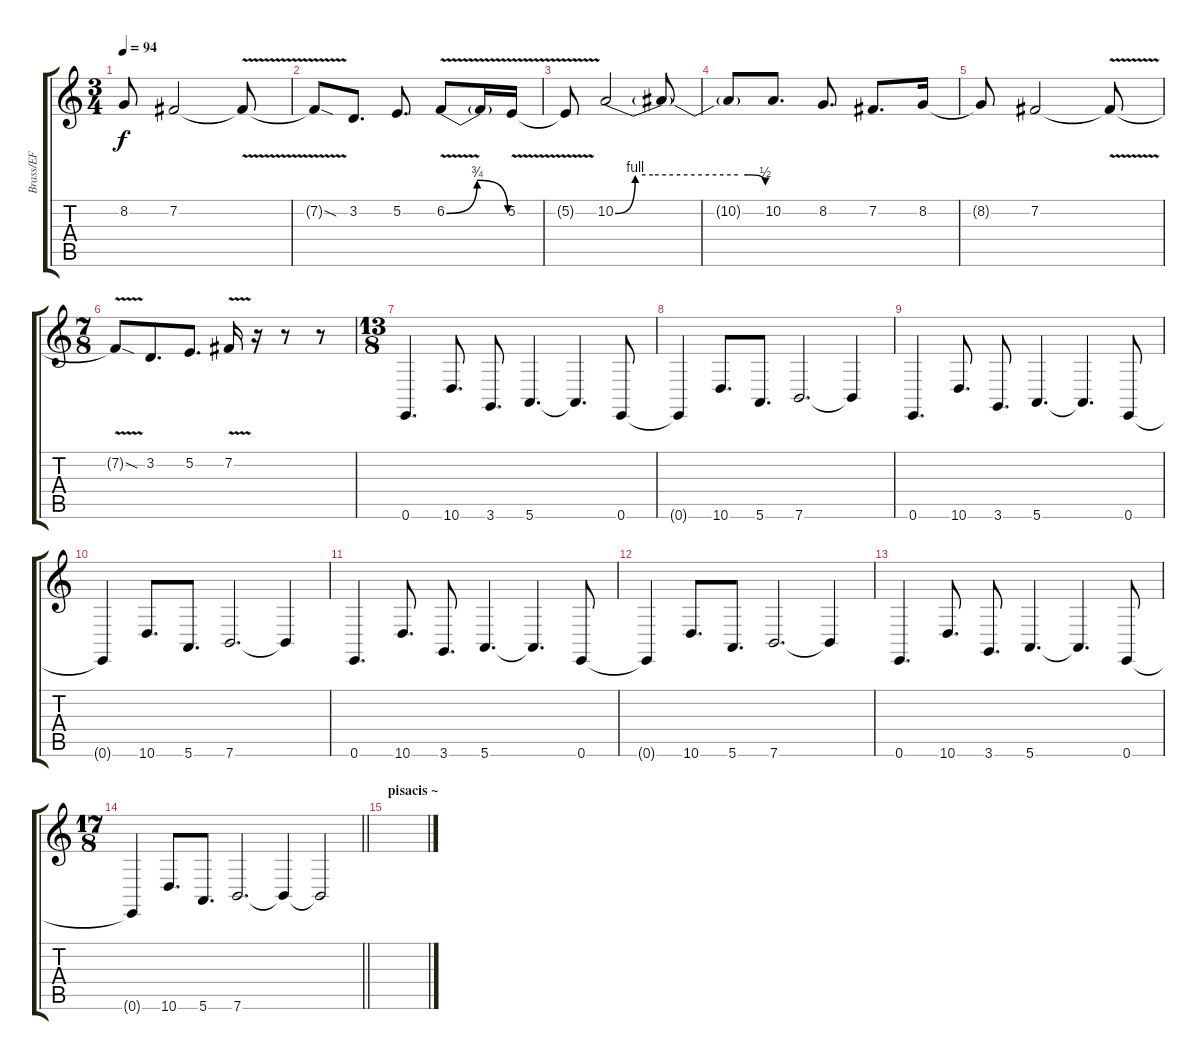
\track ("Brass/EF" "Brass/EF") {instrument synthvoice}
\staff {score tabs}
\tuning (E4 B3 G3 D3 A2 E2) {hide}
\ts (3 4)
\tempo 94
\clef g2
\ks c
8.2{t}.8{dy f} 7.2.2 7.2{v t}.8 |
7.2{sod t}.8 3.2.8{d} 5.2.8{d} 6.2{be (bendrelease 0 0 15 3 35 3 60 0) v}.8 6.2{t}.16 5.2{v}.16 |
5.2{t}.8 10.2{be (custom 0 0 8 4 15 4 49 4 53 4 60 2)}.2{volume 12 instrument pad3polysynth} 10.2{t}.8 |
10.2{t}.8 10.2.8{d} 8.2.8{d} 7.2.8{d} 8.2.16 |
8.2{t}.8 7.2.2 7.2{v t}.8 |
\ts (7 8)
7.2{sod t}.8 3.2.8{d} 5.2.8{d} 7.2{v}.16 r.16 r.8 r.8 |
\ts (13 8)
0.6.4{d volume 10 instrument pad3polysynth} 10.6.8{d} 3.6.8{d} 5.6.4{d} 5.6{t}.4{d} 0.6.8 |
0.6{t}.4 10.6.8{d} 5.6.8{d} 7.6.2{d} 7.6{t}.4 |
0.6.4{d} 10.6.8{d} 3.6.8{d} 5.6.4{d} 5.6{t}.4{d} 0.6.8 |
0.6{t}.4 10.6.8{d} 5.6.8{d} 7.6.2{d} 7.6{t}.4 |
0.6.4{d} 10.6.8{d} 3.6.8{d} 5.6.4{d} 5.6{t}.4{d} 0.6.8 |
0.6{t}.4 10.6.8{d} 5.6.8{d} 7.6.2{d} 7.6{t}.4 |
0.6.4{d} 10.6.8{d} 3.6.8{d} 5.6.4{d} 5.6{t}.4{d} 0.6.8 |
\ts (17 8)
\barLineRight lightlight
0.6{t}.4 10.6.8{d} 5.6.8{d} 7.6.2{d} 7.6{t}.4 7.6{t}.2 |
\section ("" "pisacis ~")
